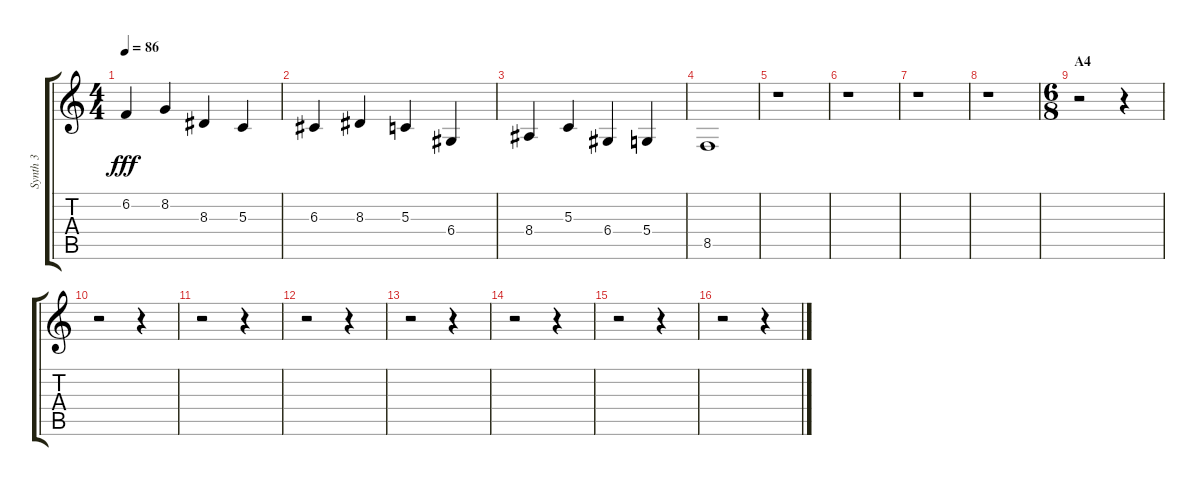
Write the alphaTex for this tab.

\track ("Synth 3" "Synth 3") {instrument synthstrings1}
\staff {score tabs}
\tuning (E4 B3 G3 D3 A2 E2) {hide}
\ts (4 4)
\tempo 86
\clef g2
\ks c
6.2.4{dy fff} 8.2.4 8.3.4 5.3.4 |
6.3.4 8.3.4 5.3.4 6.4.4 |
8.4.4 5.3.4 6.4.4 5.4.4 |
8.5.1 |
r.1 |
r.1 |
r.1 |
r.1 |
\ts (6 8)
\section ("" "A4")
r.2 r.4 |
r.2 r.4 |
r.2 r.4 |
r.2 r.4 |
r.2 r.4 |
r.2 r.4 |
r.2 r.4 |
r.2 r.4
